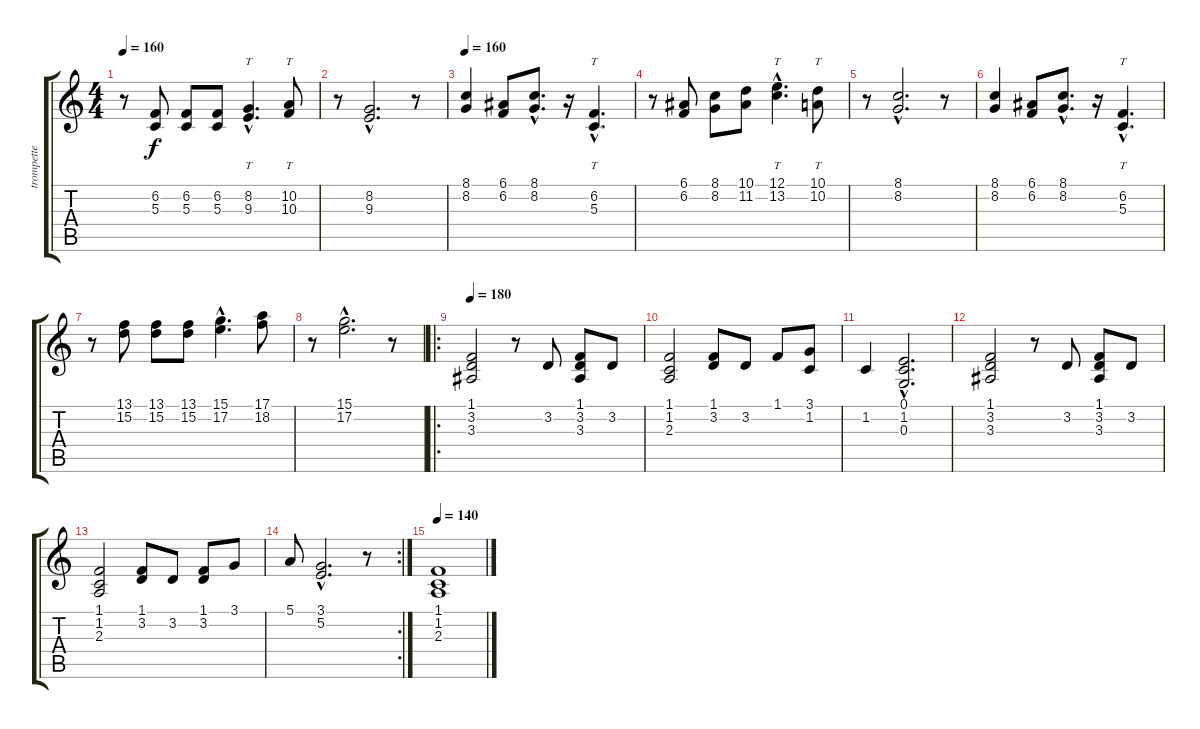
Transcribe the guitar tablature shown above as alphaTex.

\track ("trompette" "trompette") {instrument trumpet}
\staff {score tabs}
\tuning (E4 B3 G3 D3 A2 E2) {hide}
\ts (4 4)
\tempo 160
\clef g2
\ks c
r.8{dy f} (6.2 5.3).8 (6.2 5.3).8 (6.2 5.3).8 (8.2{hac} 9.3{hac}).4{tt d} (10.2 10.3).8{tt} |
r.8 (8.2{hac} 9.3{hac}).2{d} r.8 |
\tempo 160
(8.1 8.2).4 (6.1 6.2).8 (8.1{hac} 8.2{hac}).8{d} r.16 (6.2{hac} 5.3{hac}).4{tt d} |
r.8 (6.1 6.2).8 (8.1 8.2).8 (10.1 11.2).8 (12.1{hac} 13.2{hac}).4{tt d} (10.1 10.2).8{tt} |
r.8 (8.1{hac} 8.2{hac}).2{d} r.8 |
(8.1 8.2).4 (6.1 6.2).8 (8.1{hac} 8.2{hac}).8{d} r.16 (6.2{hac} 5.3{hac}).4{tt d} |
r.8 (13.1 15.2).8 (13.1 15.2).8 (13.1 15.2).8 (15.1{hac} 17.2{hac}).4{d} (17.1 18.2).8 |
r.8 (15.1{hac} 17.2{hac}).2{d} r.8 |
\ro
\tempo 180
(1.1 3.2 3.3).2 r.8 3.2.8 (1.1 3.2 3.3).8 3.2.8 |
(1.1 1.2 2.3).2 (1.1 3.2).8 3.2.8 1.1.8 (3.1 1.2).8 |
1.2.4 (0.1{hac} 1.2{hac} 0.3{hac}).2{d} |
(1.1 3.2 3.3).2 r.8 3.2.8 (1.1 3.2 3.3).8 3.2.8 |
(1.1 1.2 2.3).2 (1.1 3.2).8 3.2.8 (1.1 3.2).8 3.1.8 |
\rc 2
5.1.8 (3.1{hac} 5.2{hac}).2{d} r.8 |
\tempo 140
(1.1 1.2 2.3).1
